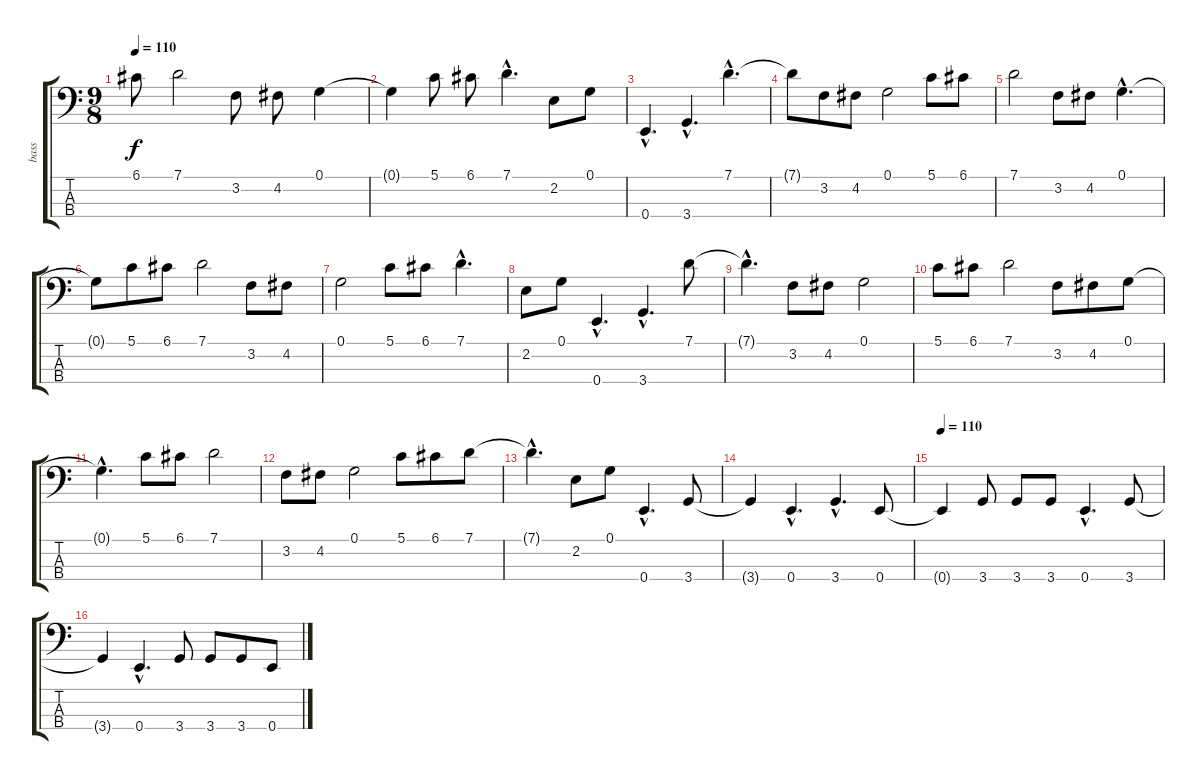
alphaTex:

\track ("bass" "bass") {instrument electricbassfinger}
\staff {score tabs}
\tuning (G2 D2 A1 E1) {hide}
\ts (9 8)
\tempo 110
\clef f4
\ks c
6.1.8{dy f} 7.1.2 3.2.8 4.2.8 0.1.4 |
0.1{t}.4 5.1.8 6.1.8 7.1{hac}.4{d} 2.2.8 0.1.8 |
0.4{hac}.4{d} 3.4{hac}.4{d} 7.1{hac}.4{d} |
7.1{t}.8 3.2.8 4.2.8 0.1.2 5.1.8 6.1.8 |
7.1.2 3.2.8 4.2.8 0.1{hac}.4{d} |
0.1{t}.8 5.1.8 6.1.8 7.1.2 3.2.8 4.2.8 |
0.1.2 5.1.8 6.1.8 7.1{hac}.4{d} |
2.2.8 0.1.8 0.4{hac}.4{d} 3.4{hac}.4{d} 7.1.8 |
7.1{hac t}.4{d} 3.2.8 4.2.8 0.1.2 |
5.1.8 6.1.8 7.1.2 3.2.8 4.2.8 0.1.8 |
0.1{hac t}.4{d} 5.1.8 6.1.8 7.1.2 |
3.2.8 4.2.8 0.1.2 5.1.8 6.1.8 7.1.8 |
7.1{hac t}.4{d} 2.2.8 0.1.8 0.4{hac}.4{d} 3.4.8 |
3.4{t}.4 0.4{hac}.4{d} 3.4{hac}.4{d} 0.4.8 |
\tempo 110
0.4{t}.4 3.4.8 3.4.8 3.4.8 0.4{hac}.4{d} 3.4.8 |
3.4{t}.4 0.4{hac}.4{d} 3.4.8 3.4.8 3.4.8 0.4.8
